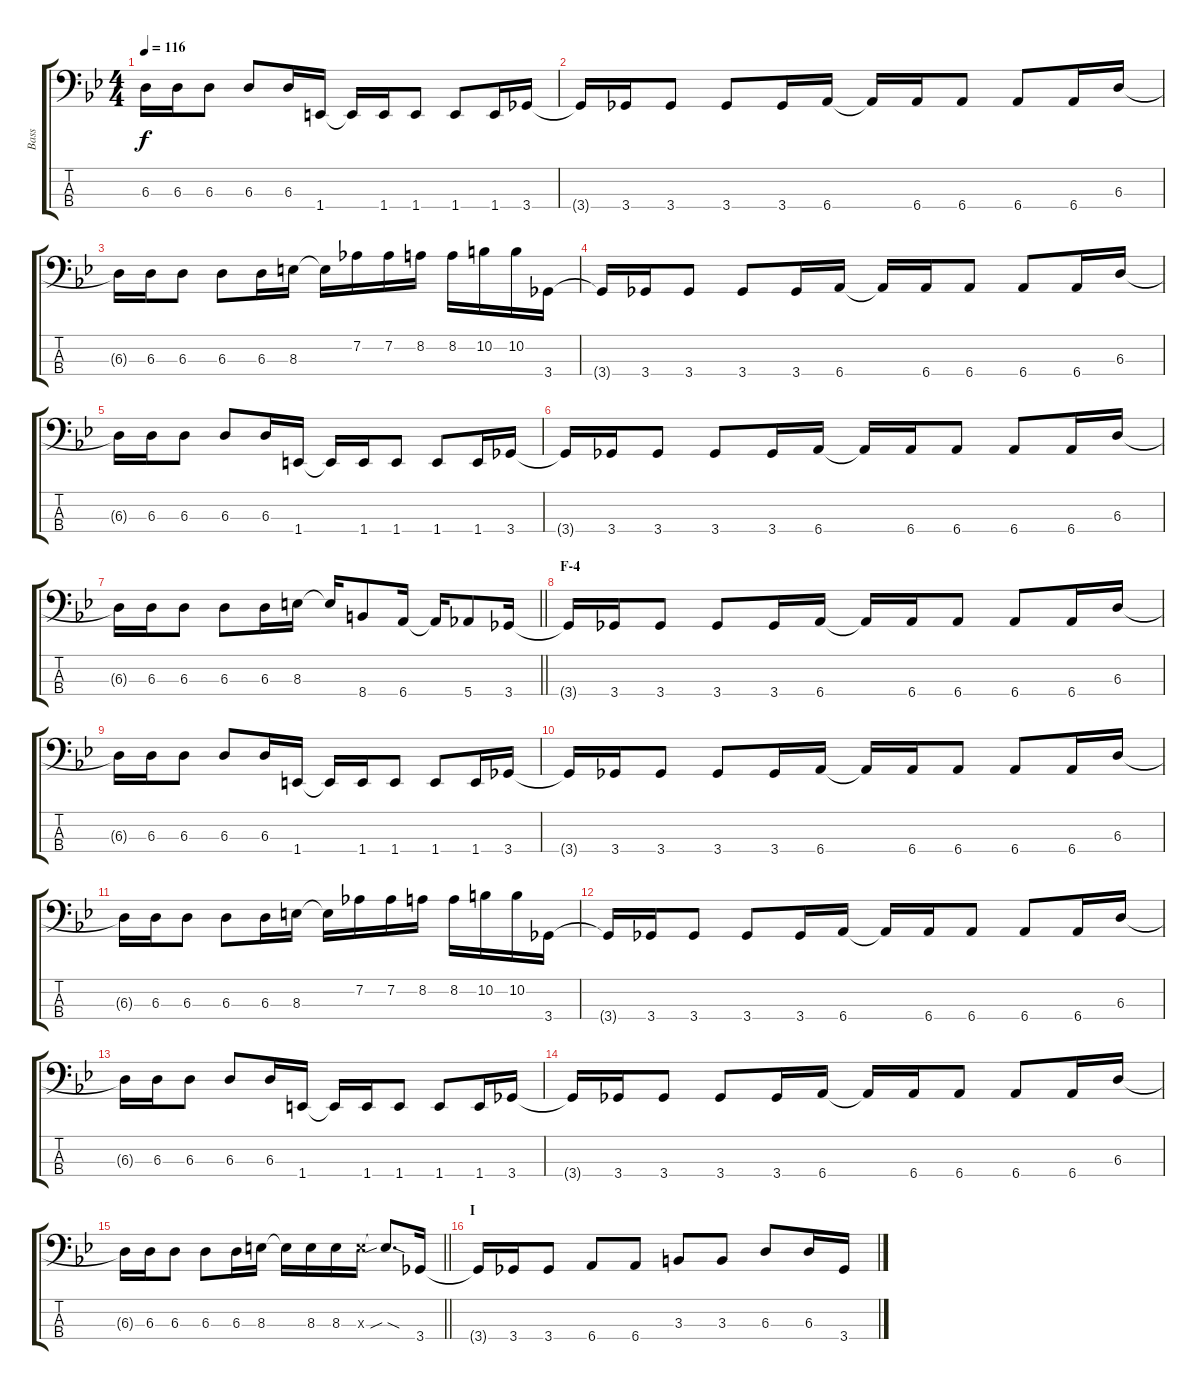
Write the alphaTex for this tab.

\track ("Bass" "Bass") {instrument electricbasspick}
\staff {score tabs}
\tuning (Gb2 Db2 Ab1 Eb1) {hide}
\ts (4 4)
\tempo 116
\clef f4
\ks bb
6.3{t}.16{dy f} 6.3.16 6.3.8 6.3.8 6.3.16 1.4.16 1.4{t}.16 1.4.16 1.4.8 1.4.8 1.4.16 3.4.16 |
3.4{t}.16 3.4.16 3.4.8 3.4.8 3.4.16 6.4.16 6.4{t}.16 6.4.16 6.4.8 6.4.8 6.4.16 6.3.16 |
6.3{t}.16 6.3.16 6.3.8 6.3.8 6.3.16 8.3.16 8.3{t}.16 7.2.16 7.2.16 8.2.16 8.2.16 10.2.16 10.2.16 3.4.16 |
3.4{t}.16 3.4.16 3.4.8 3.4.8 3.4.16 6.4.16 6.4{t}.16 6.4.16 6.4.8 6.4.8 6.4.16 6.3.16 |
6.3{t}.16 6.3.16 6.3.8 6.3.8 6.3.16 1.4.16 1.4{t}.16 1.4.16 1.4.8 1.4.8 1.4.16 3.4.16 |
3.4{t}.16 3.4.16 3.4.8 3.4.8 3.4.16 6.4.16 6.4{t}.16 6.4.16 6.4.8 6.4.8 6.4.16 6.3.16 |
\barLineRight lightlight
6.3{t}.16 6.3.16 6.3.8 6.3.8 6.3.16 8.3.16 8.3{t}.16 8.4.8 6.4.16 6.4{t}.16 5.4.8 3.4.16 |
\section ("" "F-4")
3.4{t}.16 3.4.16 3.4.8 3.4.8 3.4.16 6.4.16 6.4{t}.16 6.4.16 6.4.8 6.4.8 6.4.16 6.3.16 |
6.3{t}.16 6.3.16 6.3.8 6.3.8 6.3.16 1.4.16 1.4{t}.16 1.4.16 1.4.8 1.4.8 1.4.16 3.4.16 |
3.4{t}.16 3.4.16 3.4.8 3.4.8 3.4.16 6.4.16 6.4{t}.16 6.4.16 6.4.8 6.4.8 6.4.16 6.3.16 |
6.3{t}.16 6.3.16 6.3.8 6.3.8 6.3.16 8.3.16 8.3{t}.16 7.2.16 7.2.16 8.2.16 8.2.16 10.2.16 10.2.16 3.4.16 |
3.4{t}.16 3.4.16 3.4.8 3.4.8 3.4.16 6.4.16 6.4{t}.16 6.4.16 6.4.8 6.4.8 6.4.16 6.3.16 |
6.3{t}.16 6.3.16 6.3.8 6.3.8 6.3.16 1.4.16 1.4{t}.16 1.4.16 1.4.8 1.4.8 1.4.16 3.4.16 |
3.4{t}.16 3.4.16 3.4.8 3.4.8 3.4.16 6.4.16 6.4{t}.16 6.4.16 6.4.8 6.4.8 6.4.16 6.3.16 |
\barLineRight lightlight
6.3{t}.16 6.3.16 6.3.8 6.3.8 6.3.16 8.3.16 8.3{t}.16 8.3.16 8.3.16 8.3{x}.16 8.3{sib sod t}.8{d} 3.4.16 |
\section ("" "I")
3.4{t}.16 3.4.16 3.4.8 6.4.8 6.4.8 3.3.8 3.3.8 6.3.8 6.3.16 3.4.16
